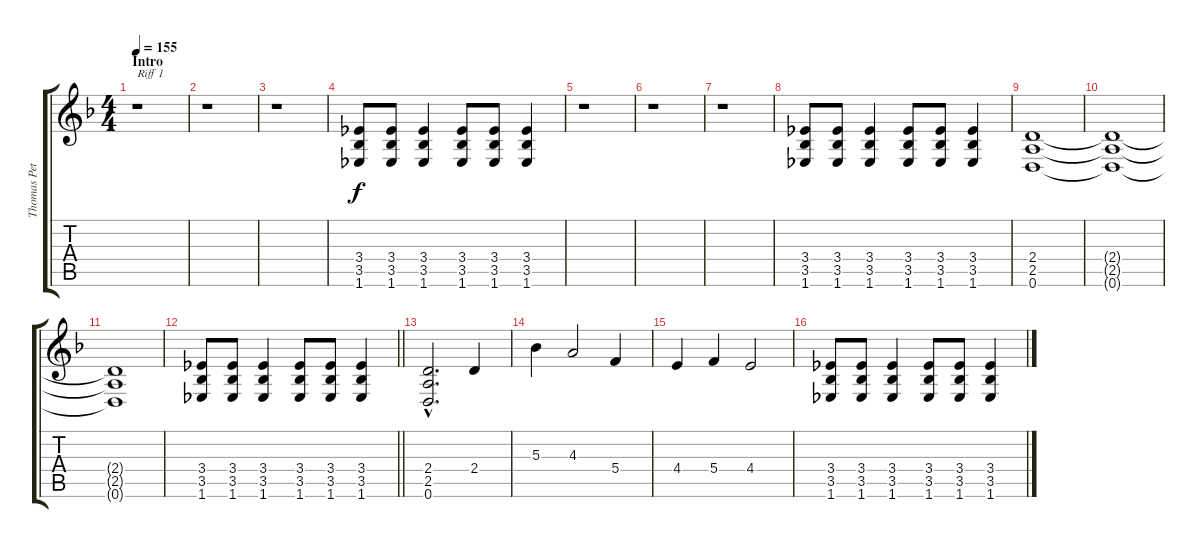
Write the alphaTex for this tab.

\track ("Thomas Petersson" "Thomas Pet") {instrument overdrivenguitar}
\staff {score tabs}
\tuning (D4 A3 F3 C3 G2 D2) {hide}
\ts (4 4)
\section ("" "Intro")
\tempo 155
\clef g2
\ks dminor
r.1{txt "Riff 1" dy f instrument overdrivenguitar} |
r.1 |
r.1 |
(3.4 3.5 1.6).8 (3.4 3.5 1.6).8 (3.4 3.5 1.6).4 (3.4 3.5 1.6).8 (3.4 3.5 1.6).8 (3.4 3.5 1.6).4 |
r.1 |
r.1 |
r.1 |
(3.4 3.5 1.6).8 (3.4 3.5 1.6).8 (3.4 3.5 1.6).4 (3.4 3.5 1.6).8 (3.4 3.5 1.6).8 (3.4 3.5 1.6).4 |
(2.4 2.5 0.6).1 |
(2.4{t} 2.5{t} 0.6{t}).1 |
(2.4{t} 2.5{t} 0.6{t}).1 |
\barLineRight lightlight
(3.4 3.5 1.6).8 (3.4 3.5 1.6).8 (3.4 3.5 1.6).4 (3.4 3.5 1.6).8 (3.4 3.5 1.6).8 (3.4 3.5 1.6).4 |
(2.4{hac} 2.5{hac} 0.6{hac}).2{d} 2.4.4 |
5.3.4 4.3.2 5.4.4 |
4.4.4 5.4.4 4.4.2 |
(3.4 3.5 1.6).8 (3.4 3.5 1.6).8 (3.4 3.5 1.6).4 (3.4 3.5 1.6).8 (3.4 3.5 1.6).8 (3.4 3.5 1.6).4
